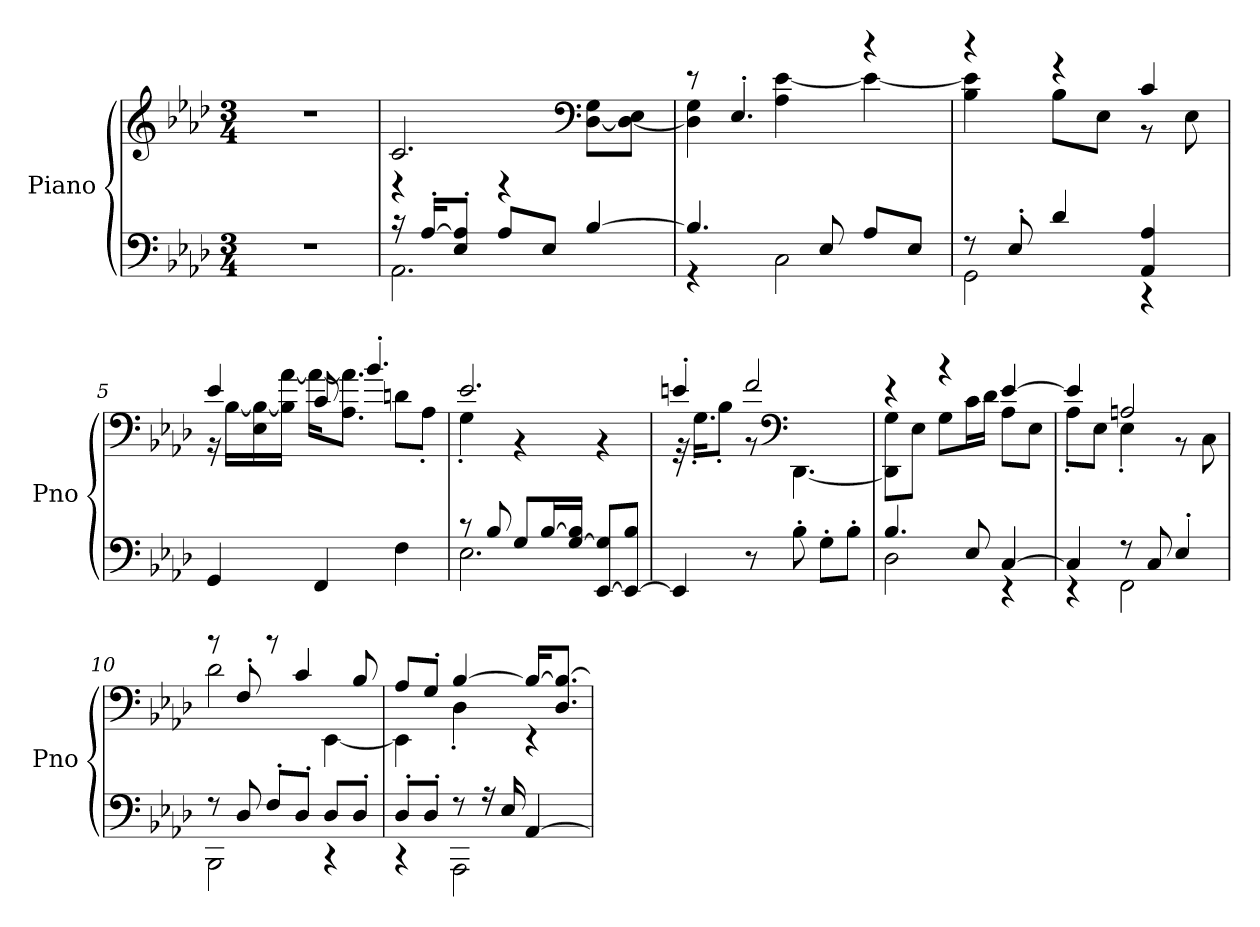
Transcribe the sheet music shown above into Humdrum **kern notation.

**kern	**kern
*part1	*part1
*staff2	*staff1
*I"Piano	*
*I'Pno	*
*clefF4	*clefG2
*k[b-e-a-d-]	*k[b-e-a-d-]
*M3/4	*M3/4
*MM58	*MM58
=1	=1
2.r	2.r
=2	=2
*^	*^
16r	2.AA-\	2.c/	4r
[16A-'/KL	.	.	.
8E-/' 8A-/]'J	.	.	.
8A-/L	.	.	4r
8E-/J	.	.	.
*	*	*clefF4	*
[4B-/	.	.	[8D-\ 8G\L
.	.	.	8D-\_ 8E-\J
=3	=3	=3	=3
4.B-/]	4r	8r	4D-\] 4G\
.	.	4.E-'/	.
.	2C\	.	4A-\ [4e-\
8E-/	.	.	.
8A-/L	.	4r	4e-\_
8E-/J	.	.	.
=4	=4	=4	=4
8r	2GG\	4r	4B-\ 4e-\]
8E-'/	.	.	.
4d-/	.	4r	8B-\L
.	.	.	8E-\J
4AA-/ 4A-/	4r	4c/	8r
.	.	.	8E-\
*v	*v	*	*
=5	=5	=5
4GG/	4e-/	16r
.	.	[16B-\LL
.	.	16E-\ 16B-\_
.	.	16B-\] [16a-\JJ
4FF/	8c/	16a-\KL_
.	.	8.A-\ 8.a-\]J
.	4.b-'/	.
4F\	.	8dn\L
.	.	8A-'\J
!!LO:LB:g=z	!!
=6	=6	=6
*^	*	*
8r	2.E-\	2.e-/	4G'\
8B-/	.	.	.
8G/L	.	.	4r
[16B-/L	.	.	.
[16G/ 16B-/]JJ	.	.	.
[8EE-/ 8G/]L	.	.	4r
8EE-/_ 8B-/J	.	.	.
*v	*v	*	*
=7	=7	=7
4EE-/]	4en'/	32r
.	.	16.G'\KL
.	.	8B-'\J
8r	2f/	8r
*	*clefF4	*
8B-'\	.	[4.DD-\
8G'\L	.	.
8B-'\J	.	.
=8	=8	=8
*^	*	*
4.B-/	2D-\	4r	8DD-\] 8G\L
.	.	.	8E-\J
.	.	4r	8G\L
8E-/	.	.	16c\L
.	.	.	16d-\JJ
[4C/	4r	[4e-/	8A-\L
.	.	.	8E-\J
=9	=9	=9	=9
4C/]	4r	4e-/]	8A-'\L
.	.	.	8E-\J
8r	2FF\	2An/	4E-'\
8C/	.	.	.
4E-'/	.	.	8r
.	.	.	8C\
=10	=10	=10	=10
8r	2BBB-\	8r	2d-\
8D-/	.	8F'/	.
8F'/L	.	8r	.
8D-'/J	.	4c/	.
8D-/L	4r	.	[4EE-\
8D-'/J	.	8B-/	.
!!LO:LB:g=z	!!
=11	=11	=11	=11
8D-'/L	4r	8A-/L	4EE-\]
8D-'/J	.	8G'/J	.
8r	2AAA-\	[4B-/	4D-'\
16r	.	.	.
16E-/	.	.	.
[4AA-/	.	16B-/KL_	4r
.	.	8.D-/ 8.B-/_J	.
*v	*v	*	*
*	*v	*v
=	=
*-	*-
